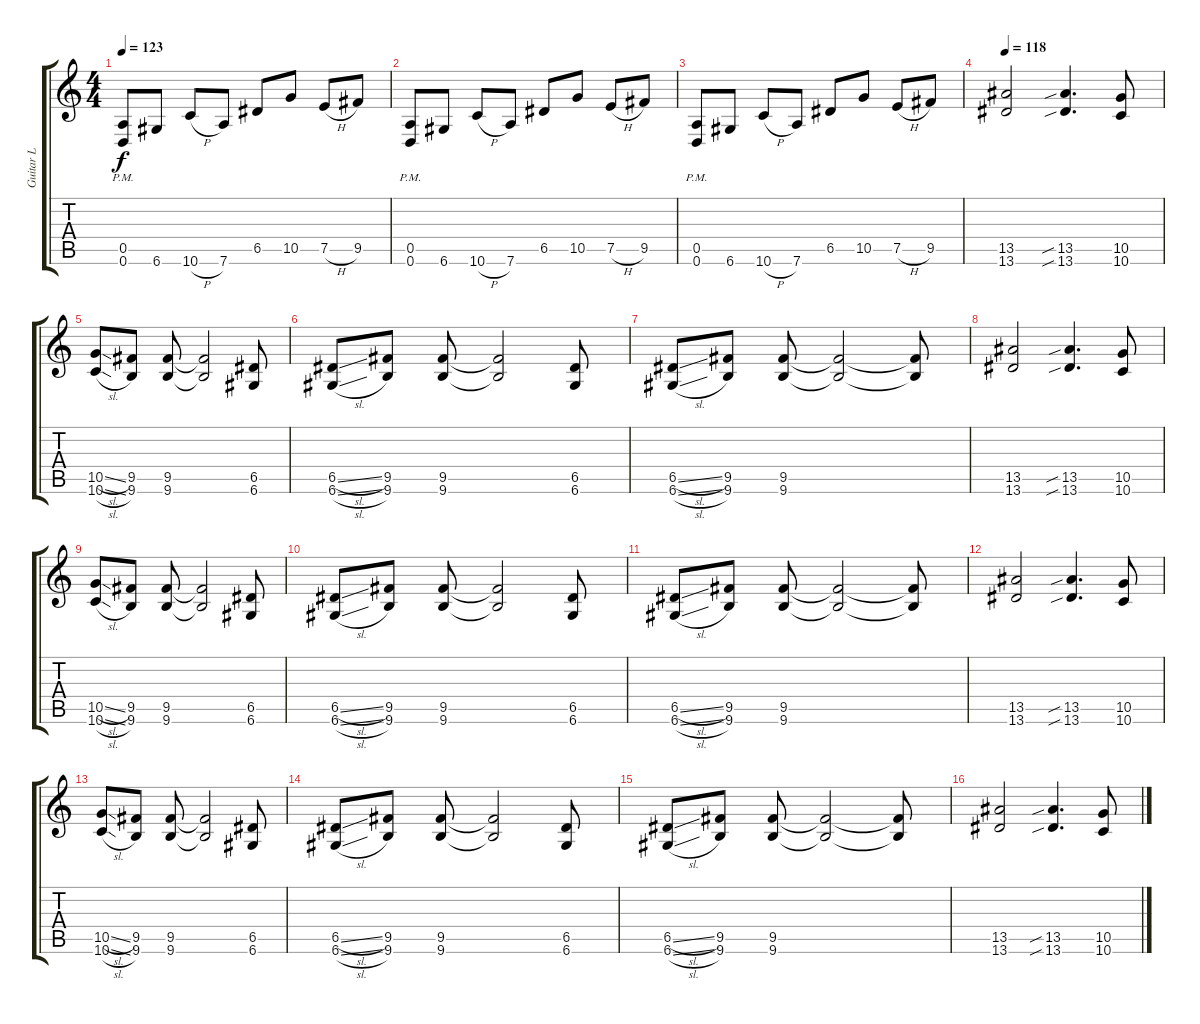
\track ("Guitar L" "Guitar L") {instrument distortionguitar}
\staff {score tabs}
\tuning (E4 B3 G3 D3 A2 D2) {hide}
\ts (4 4)
\tempo 123
\clef g2
\ks c
(0.5{pm} 0.6{pm}).8{dy f} 6.6.8 10.6{h}.8 7.6.8 6.5.8 10.5.8 7.5{h}.8 9.5.8 |
(0.5{pm} 0.6{pm}).8 6.6.8 10.6{h}.8 7.6.8 6.5.8 10.5.8 7.5{h}.8 9.5.8 |
(0.5{pm} 0.6{pm}).8 6.6.8 10.6{h}.8 7.6.8 6.5.8 10.5.8 7.5{h}.8 9.5.8 |
\tempo 118
(13.5 13.6).2 (13.5{sib} 13.6{sib}).4{d} (10.5 10.6).8 |
(10.5{sl} 10.6{sl}).8 (9.5 9.6).8 (9.5 9.6).8 (9.5{t} 9.6{t}).2 (6.5 6.6).8 |
(6.5{sl} 6.6{sl}).8 (9.5 9.6).8 (9.5 9.6).8 (9.5{t} 9.6{t}).2 (6.5 6.6).8 |
(6.5{sl} 6.6{sl}).8 (9.5 9.6).8 (9.5 9.6).8 (9.5{t} 9.6{t}).2 (9.5{t} 9.6{t}).8 |
(13.5 13.6).2 (13.5{sib} 13.6{sib}).4{d} (10.5 10.6).8 |
(10.5{sl} 10.6{sl}).8 (9.5 9.6).8 (9.5 9.6).8 (9.5{t} 9.6{t}).2 (6.5 6.6).8 |
(6.5{sl} 6.6{sl}).8 (9.5 9.6).8 (9.5 9.6).8 (9.5{t} 9.6{t}).2 (6.5 6.6).8 |
(6.5{sl} 6.6{sl}).8 (9.5 9.6).8 (9.5 9.6).8 (9.5{t} 9.6{t}).2 (9.5{t} 9.6{t}).8 |
(13.5 13.6).2 (13.5{sib} 13.6{sib}).4{d} (10.5 10.6).8 |
(10.5{sl} 10.6{sl}).8 (9.5 9.6).8 (9.5 9.6).8 (9.5{t} 9.6{t}).2 (6.5 6.6).8 |
(6.5{sl} 6.6{sl}).8 (9.5 9.6).8 (9.5 9.6).8 (9.5{t} 9.6{t}).2 (6.5 6.6).8 |
(6.5{sl} 6.6{sl}).8 (9.5 9.6).8 (9.5 9.6).8 (9.5{t} 9.6{t}).2 (9.5{t} 9.6{t}).8 |
(13.5 13.6).2 (13.5{sib} 13.6{sib}).4{d} (10.5 10.6).8
